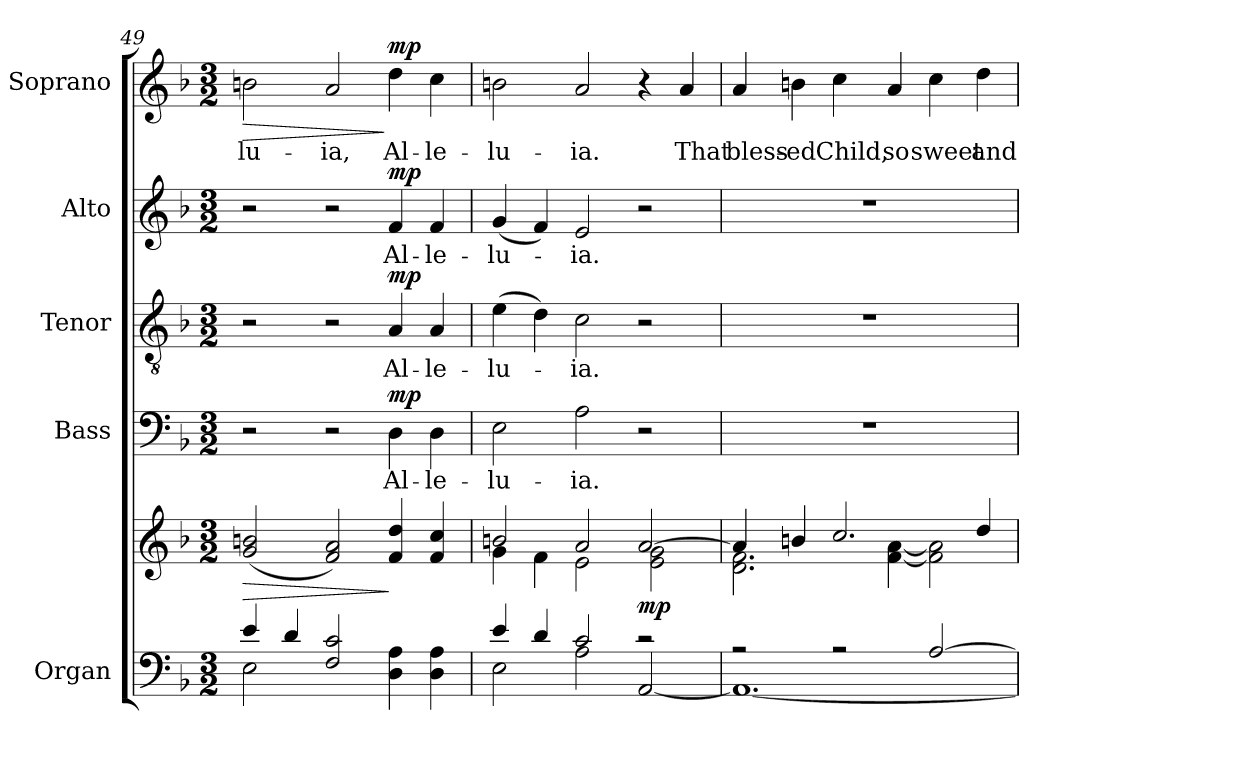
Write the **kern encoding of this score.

**kern	**kern	**dynam	**kern	**text	**dynam	**kern	**text	**dynam	**kern	**text	**dynam	**kern	**text	**dynam
*part5	*part5	*part5	*part4	*part4	*part4	*part3	*part3	*part3	*part2	*part2	*part2	*part1	*part1	*part1
*staff6	*staff5	*staff5/6	*staff4	*staff4	*staff4	*staff3	*staff3	*staff3	*staff2	*staff2	*staff2	*staff1	*staff1	*staff1
*I"Organ	*	*	*I"Bass	*	*	*I"Tenor	*	*	*I"Alto	*	*	*I"Soprano	*	*
*I'Org.	*	*	*I'B.	*	*	*I'T.	*	*	*I'A.	*	*	*I'S.	*	*
*clefF4	*clefG2	*	*clefF4	*	*	*clefGv2	*	*	*clefG2	*	*	*clefG2	*	*
*	*	*	*	*	*	*ITrd7c12	*	*	*	*	*	*	*	*
*k[b-]	*k[b-]	*	*k[b-]	*	*	*k[b-]	*	*	*k[b-]	*	*	*k[b-]	*	*
*F:	*F:	*	*F:	*	*	*F:	*	*	*F:	*	*	*F:	*	*
*M3/2	*M3/2	*	*M3/2	*	*	*M3/2	*	*	*M3/2	*	*	*M3/2	*	*
=49	=49	=49	=49	=49	=49	=49	=49	=49	=49	=49	=49	=49	=49	=49
*^	*	*	*	*	*	*	*	*	*	*	*	*	*	*
!	!	!	!LO:HP:b	!	!	!	!	!	!	!	!	!	!	!	!
!	!	!	!	!	!	!	!	!	!	!	!	!	!	!LO:LY:b:color=#000000	!LO:HP:b
4ei/	2Ei\	(2gi/ 2bni	>	2r	.	.	2r	.	.	2r	.	.	2bni\	-lu-	>
4di/	.	.	.	.	.	.	.	.	.	.	.	.	.	.	.
!	!	!	!	!	!	!	!	!	!	!	!	!	!	!LO:LY:b:color=#000000	!
2Fi/ 2ci	1ryy	2fi/ 2ai)	.	2r	.	.	2r	.	.	2r	.	.	2ai/	-ia,	.
!	!	!	!	!	!LO:LY:b:color=#000000	!	!	!	!	!	!	!	!	!	!
!	!	!	!	!	!	!	!	!LO:LY:b:color=#000000	!	!	!	!	!	!	!
!	!	!	!	!	!	!	!	!	!	!	!LO:LY:b:color=#000000	!	!	!	!
!	!	!	!	!	!	!	!	!	!	!	!	!	!	!LO:LY:b:color=#000000	!
4Di\ 4Ai	.	4fi/ 4ddi	]	4Di\	Al-	mp	4AAi/	Al-	mp	4fi/	Al-	mp	4ddi\	Al-	] mp
!	!	!	!	!	!LO:LY:b:color=#000000	!	!	!	!	!	!	!	!	!	!
!	!	!	!	!	!	!	!	!LO:LY:b:color=#000000	!	!	!	!	!	!	!
!	!	!	!	!	!	!	!	!	!	!	!LO:LY:b:color=#000000	!	!	!	!
!	!	!	!	!	!	!	!	!	!	!	!	!	!	!LO:LY:b:color=#000000	!
4Di\ 4Ai	.	4fi/ 4cci	.	4Di\	-le-	.	4AAi/	-le-	.	4fi/	-le-	.	4cci\	-le-	.
=50	=50	=50	=50	=50	=50	=50	=50	=50	=50	=50	=50	=50	=50	=50	=50
*	*	*^	*	*	*	*	*	*	*	*	*	*	*	*	*
!	!	!	!	!	!	!LO:LY:b:color=#000000	!	!	!	!	!	!	!	!	!	!
!	!	!	!	!	!	!	!	!	!LO:LY:b:color=#000000	!	!	!	!	!	!	!
!	!	!	!	!	!	!	!	!	!	!	!	!LO:LY:b:color=#000000	!	!	!	!
!	!	!	!	!	!	!	!	!	!	!	!	!	!	!	!LO:LY:b:color=#000000	!
4ei/	2Ei\	2bni/	4gi\	.	2Ei\	-lu-	.	(4Ei\	-lu-	.	(4gi/	-lu-	.	2bni\	-lu-	.
4di/	.	.	4fi\	.	.	.	.	4Di\)	.	.	4fi/)	.	.	.	.	.
!	!	!	!	!	!	!LO:LY:b:color=#000000	!	!	!	!	!	!	!	!	!	!
!	!	!	!	!	!	!	!	!	!LO:LY:b:color=#000000	!	!	!	!	!	!	!
!	!	!	!	!	!	!	!	!	!	!	!	!LO:LY:b:color=#000000	!	!	!	!
!	!	!	!	!	!	!	!	!	!	!	!	!	!	!	!LO:LY:b:color=#000000	!
2ci/	2Ai\	2ai/	2ei\	.	2Ai\	-ia.	.	2Ci\	-ia.	.	2ei/	-ia.	.	2ai/	-ia.	.
2r	[<2AAi/	[>2ai/	2ei\ 2gi	mp	2r	.	.	2r	.	.	2r	.	.	4r	.	.
!	!	!	!	!	!	!	!	!	!	!	!	!	!	!	!LO:LY:b:color=#000000	!
.	.	.	.	.	.	.	.	.	.	.	.	.	.	4ai/	That	.
!!LO:LB:g=z
=51	=51	=51	=51	=51	=51	=51	=51	=51	=51	=51	=51	=51	=51	=51	=51	=51
!	!	!	!	!	!LO:N:vis=1	!	!	!LO:N:vis=1	!	!	!LO:N:vis=1	!	!	!	!	!
!	!	!	!	!	!	!	!	!	!	!	!	!	!	!	!LO:LY:b:color=#000000	!
2r	1.AAi_<	4ai/]	2.di\ 2.fi	.	1.r	.	.	1.r	.	.	1.r	.	.	4ai/	bless-	.
!	!	!	!	!	!	!	!	!	!	!	!	!	!	!	!LO:LY:b:color=#000000	!
.	.	4bni/	.	.	.	.	.	.	.	.	.	.	.	4bni\	-ed	.
!	!	!	!	!	!	!	!	!	!	!	!	!	!	!	!LO:LY:b:color=#000000	!
2r	.	2.cci/	.	.	.	.	.	.	.	.	.	.	.	4cci\	Child,	.
!	!	!	!	!	!	!	!	!	!	!	!	!	!	!	!LO:LY:b:color=#000000	!
.	.	.	[<4fi\ [<4ai	.	.	.	.	.	.	.	.	.	.	4ai/	so	.
!	!	!	!	!	!	!	!	!	!	!	!	!	!	!	!LO:LY:b:color=#000000	!
[>2Ai/	.	.	2fi\] 2ai]	.	.	.	.	.	.	.	.	.	.	4cci\	sweet	.
!	!	!	!	!	!	!	!	!	!	!	!	!	!	!	!LO:LY:b:color=#000000	!
.	.	4ddi/	.	.	.	.	.	.	.	.	.	.	.	4ddi\	and	.
*v	*v	*	*	*	*	*	*	*	*	*	*	*	*	*	*	*
*	*v	*v	*	*	*	*	*	*	*	*	*	*	*	*	*
=	=	=	=	=	=	=	=	=	=	=	=	=	=	=
*-	*-	*-	*-	*-	*-	*-	*-	*-	*-	*-	*-	*-	*-	*-
